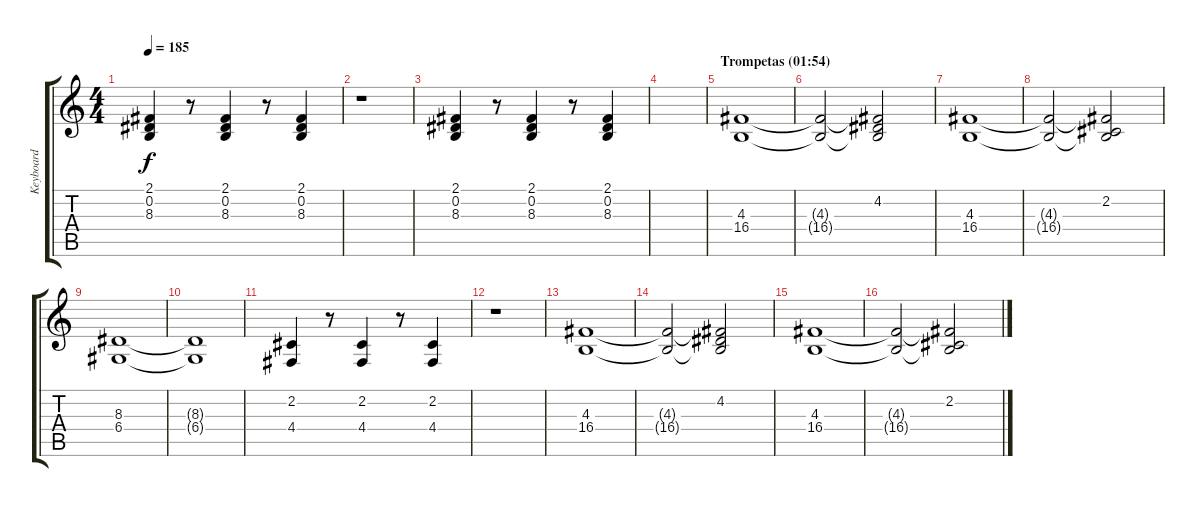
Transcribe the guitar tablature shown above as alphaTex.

\track ("Keyboard" "Keyboard") {instrument synthstrings1}
\staff {score tabs}
\tuning (E4 B3 G3 D3 A2 E2) {hide}
\ts (4 4)
\tempo 185
\clef g2
\ks c
(2.1 0.2 8.3).4{dy f} r.8 (2.1 0.2 8.3).4 r.8 (2.1 0.2 8.3).4 |
r.1 |
(2.1 0.2 8.3).4 r.8 (2.1 0.2 8.3).4 r.8 (2.1 0.2 8.3).4 |
|
\section ("" "Trompetas (01:54)")
(4.3 16.4).1 |
(4.3{t} 16.4{t}).2 (4.2 4.3{t} 16.4{t}).2 |
(4.3 16.4).1 |
(4.3{t} 16.4{t}).2 (2.2 4.3{t} 16.4{t}).2 |
(8.3 6.4).1 |
(8.3{t} 6.4{t}).1 |
(2.2 4.4).4 r.8 (2.2 4.4).4 r.8 (2.2 4.4).4 |
r.1 |
(4.3 16.4).1 |
(4.3{t} 16.4{t}).2 (4.2 4.3{t} 16.4{t}).2 |
(4.3 16.4).1 |
(4.3{t} 16.4{t}).2 (2.2 4.3{t} 16.4{t}).2
